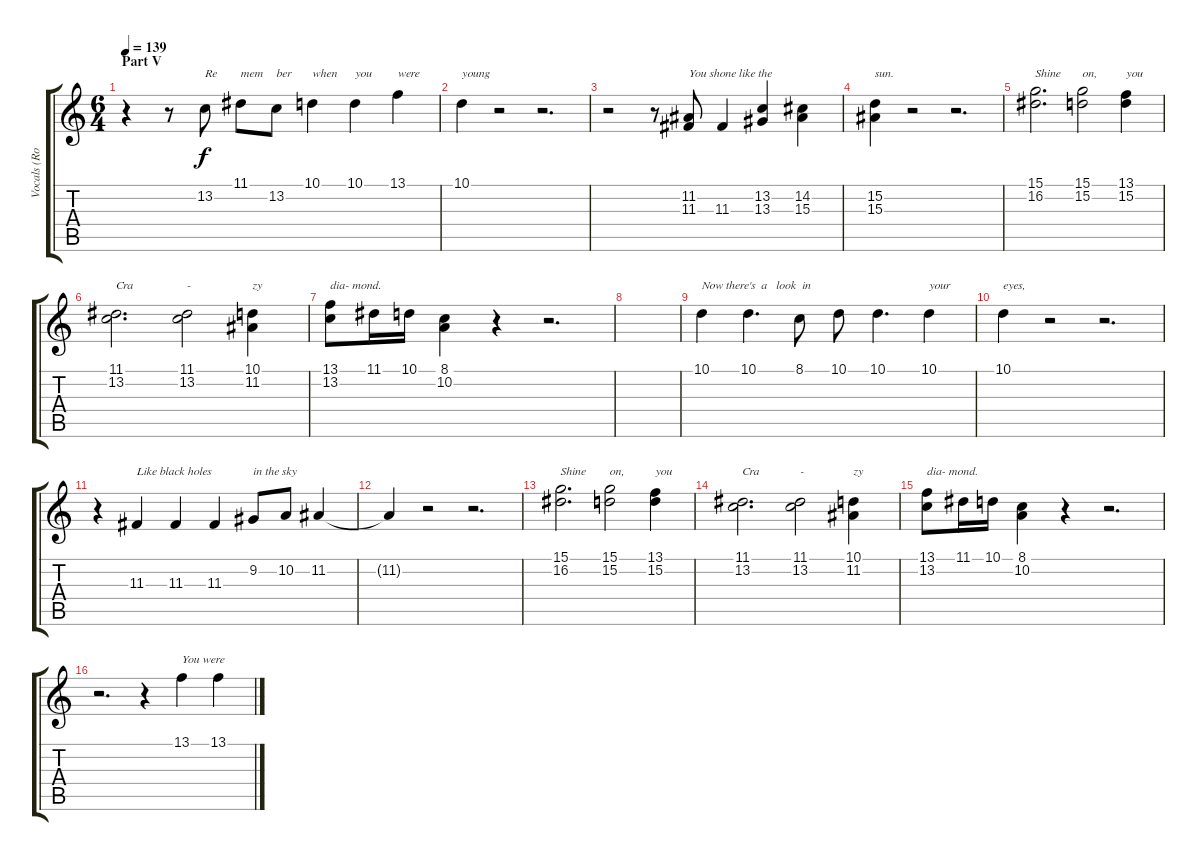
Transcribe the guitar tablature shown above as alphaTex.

\track ("Vocals (Roger Waters)" "Vocals (Ro") {instrument voiceoohs}
\staff {score tabs}
\tuning (E4 B3 G3 D3 A2 E2) {hide}
\ts (6 4)
\section ("" "Part V")
\tempo 139
\clef g2
\ks c
r.4{dy f} r.8 13.2.8{txt "Re"} 11.1.8{txt "mem"} 13.2.8{txt "ber"} 10.1.4{txt "when"} 10.1.4{txt "you"} 13.1.4{txt "were"} |
10.1.4{txt "young"} r.2 r.2{d} |
r.2 r.8 (11.2 11.3).8{txt "You shone like the"} 11.3.4 (13.2 13.3).4 (14.2 15.3).4 |
(15.2 15.3).4{txt "sun."} r.2 r.2{d} |
(15.1 16.2).2{d txt "Shine"} (15.1 15.2).2{txt "on,"} (13.1 15.2).4{txt "you"} |
(11.1 13.2).2{d txt "Cra"} (11.1 13.2).2{txt "-"} (10.1 11.2).4{txt "zy"} |
(13.1 13.2).8{txt "dia- mond."} 11.1.16 10.1.16 (8.1 10.2).4 r.4 r.2{d} |
|
10.1.4{txt "Now there's  a   look  in  "} 10.1.4{d} 8.1.8 10.1.8 10.1.4{d} 10.1.4{txt "your"} |
10.1.4{txt "eyes,"} r.2 r.2{d} |
r.4 11.3.4{txt "Like black holes"} 11.3.4 11.3.4 9.2.8{txt "in the sky"} 10.2.8 11.2.4 |
11.2{t}.4 r.2 r.2{d} |
(15.1 16.2).2{d txt "Shine"} (15.1 15.2).2{txt "on,"} (13.1 15.2).4{txt "you"} |
(11.1 13.2).2{d txt "Cra"} (11.1 13.2).2{txt "-"} (10.1 11.2).4{txt "zy"} |
(13.1 13.2).8{txt "dia- mond."} 11.1.16 10.1.16 (8.1 10.2).4 r.4 r.2{d} |
r.2{d} r.4 13.1.4{txt "You were"} 13.1.4
